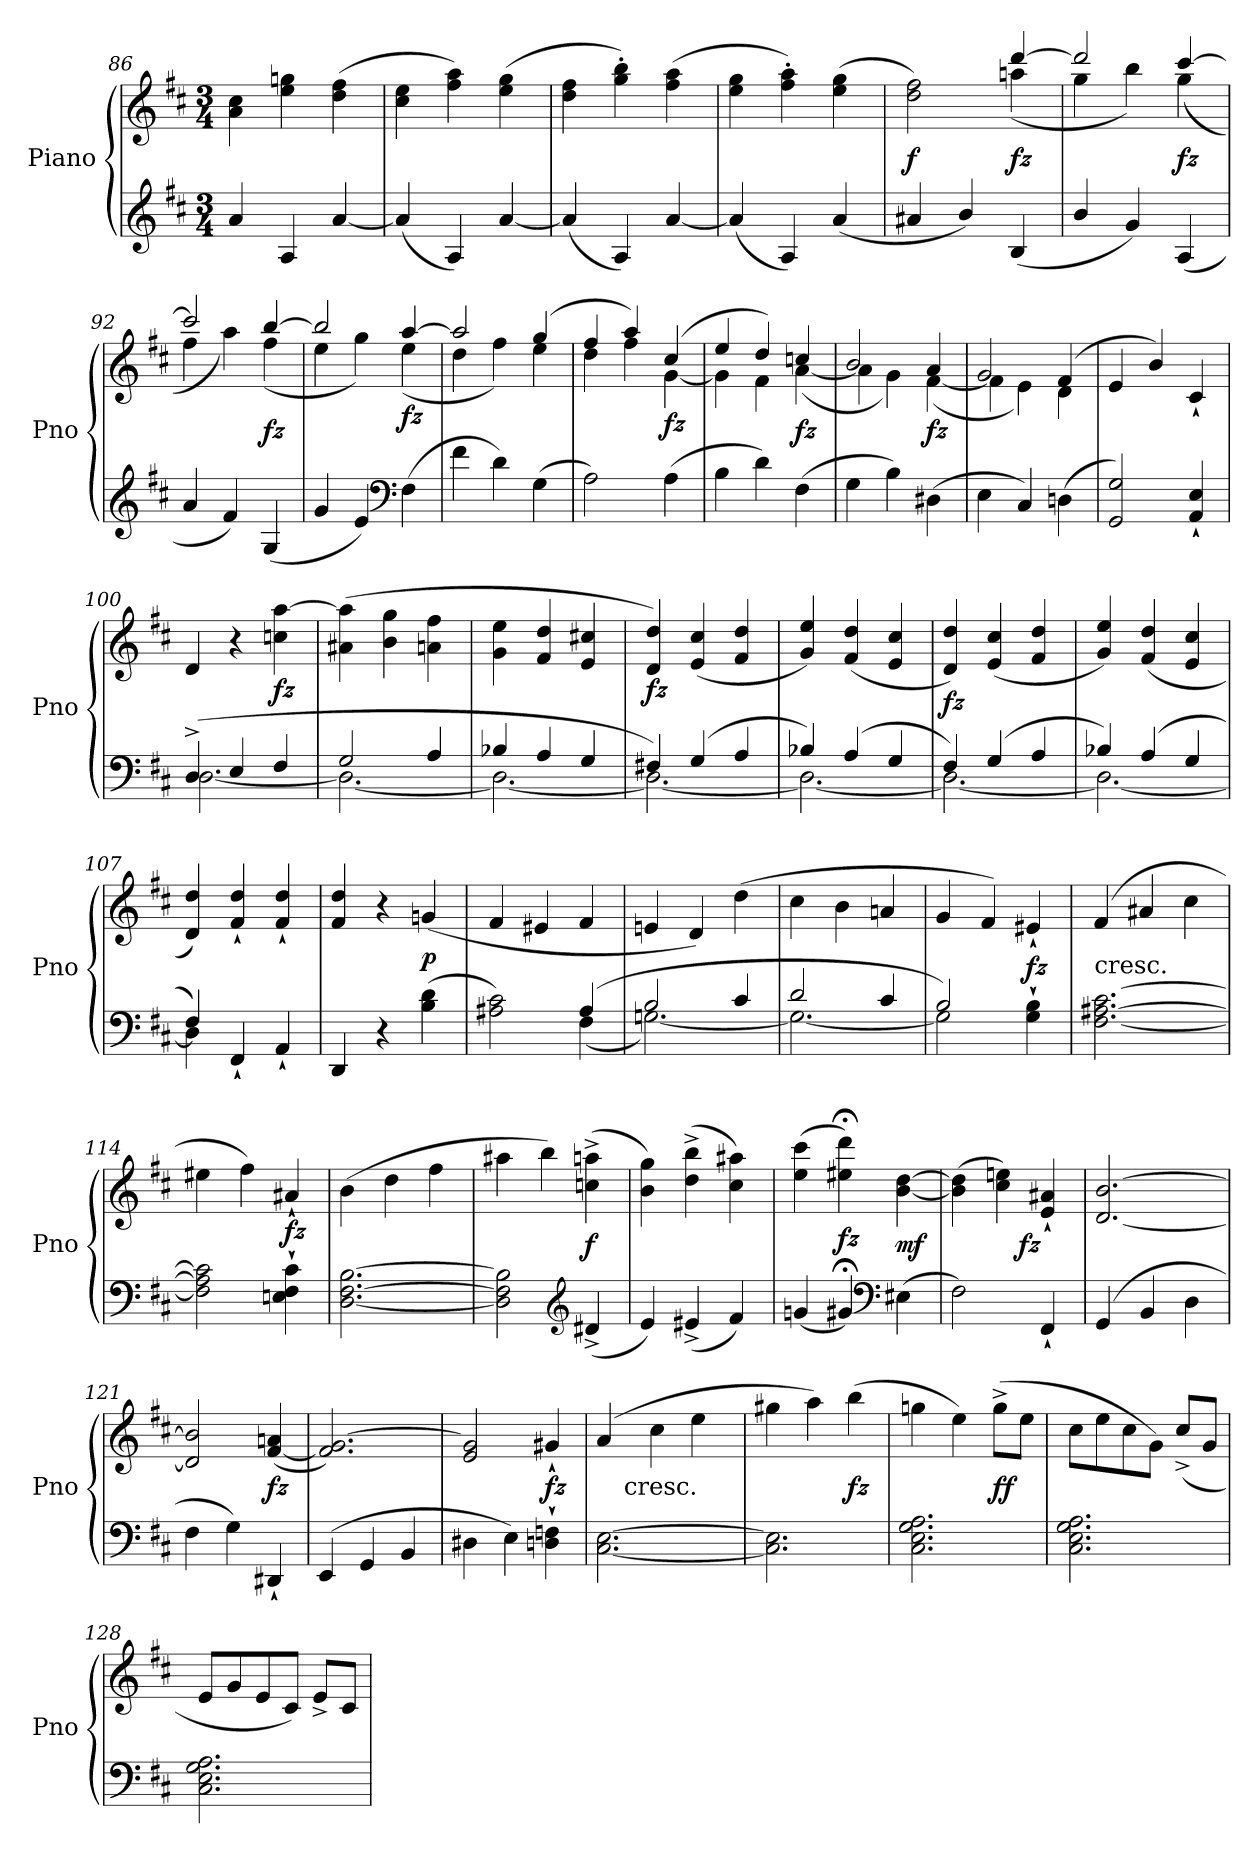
**kern	**kern	**dynam
*part1	*part1	*part1
*staff2	*staff1	*staff1/2
*I"Piano	*	*
*I'Pno	*	*
*clefG2	*clefG2	*
*k[f#c#]	*k[f#c#]	*
*D:	*D:	*
*M3/4	*M3/4	*
=86	=86	=86
4a	4a 4cc#	.
4A	4ee 4ggn	.
[4a	(4dd 4ff#	.
=87	=87	=87
(4a]	4cc# 4ee	.
4A)	4ff# 4aa)	.
[4a	(4ee 4gg	.
!!LO:LB:g=z
=88	=88	=88
(4a]	4dd 4ff#	.
4A)	4gg' 4bb')	.
[4a	(4ff# 4aa	.
=89	=89	=89
(4a]	4ee 4gg	.
4A)	4ff#' 4aa')	.
(4a	(4ee 4gg	.
=90	=90	=90
*	*^	*
4a#X	2ryy	2dd 2ff#)	f
4b/)	.	.	.
(4B	[4ddd	(4aan	fz
=91	=91	=91	=91
4b/	2ddd]	4gg	.
4g)	.	4bb)	.
(4A	[4ccc#	(4gg	fz
=92	=92	=92	=92
4a	2ccc#]	4ff#	.
4f#)	.	4aa)	.
(4G	[4bb	(4ff#	fz
=93	=93	=93	=93
4g	2bb]	4ee	.
4e)	.	4gg)	.
*clefF4	*	*	*
(4F#	[4aa	(4ee	fz
=94	=94	=94	=94
4f#	2aa]	4dd	.
4d)	.	4ff#)	.
(4G	(4gg	4ee	.
=95	=95	=95	=95
2A)	4ff#	4dd	.
.	4aa)	4ff#	.
(4A	(4cc#	[4g	fz
=96	=96	=96	=96
4B	4ee	4g]	.
4d)	4dd)	4f#	.
(4F#	4ccn	([4a	fz
!!LO:LB:g=z	!!
=97	=97	=97	=97
4G	2b	4a]	.
4B)	.	4g)	.
(4D#X	4a	([4f#	fz
=98	=98	=98	=98
4E	2g	4f#]	.
4C#)	.	4e)	.
(4Dn	(4f#	4d	.
*	*v	*v	*
=99	=99	=99
2GG 2G)	4e	.
.	4b/)	.
4AA` 4E`	4c#`	.
=100	=100	=100
*^	*	*
(4D^	[2.D	4d	.
4E	.	4r	.
4F#	.	4ccn [4aa	fz
=101	=101	=101	=101
2G	2.D_	(4a#X 4aa]	.
.	.	4b 4gg	.
4A	.	4an 4ff#	.
=102	=102	=102	=102
4B-X	2.D_	4g 4ee	.
4A	.	4f# 4dd	.
4G	.	4e 4cc#X	.
=103	=103	=103	=103
4F#X)	2.D_	4d 4dd)	fz
(4G	.	(4e 4cc#	.
4A	.	4f# 4dd	.
=104	=104	=104	=104
4B-X)	2.D_	4g/ 4ee/)	.
(4A	.	(4f# 4dd	.
4G	.	4e 4cc#	.
=105	=105	=105	=105
4F#)	2.D_	4d 4dd)	fz
(4G	.	(<4e 4cc#	.
4A	.	4f# 4dd	.
!!LO:LB:g=z
=106	=106	=106	=106
4B-X)	2.D_	4g/ 4ee/)	.
(4A	.	(4f# 4dd	.
4G	.	4e 4cc#	.
=107	=107	=107	=107
4F#)	4D]	4d 4dd)	.
4FF#`	2ryy	4f#` 4dd`	.
4AA`	.	4f#` 4dd`	.
*v	*v	*	*
=108	=108	=108
4DD	4f# 4dd	.
4r	4r	.
(4B 4d	(4gn	p
=109	=109	=109
*^	*	*
2A#X 2c#)	2ryy	4f#	.
.	.	4e#X	.
(4A#	(4F#	4f#	.
=110	=110	=110	=110
2B	[2.Gn)	4en	.
.	.	4d)	.
4c#	.	(4dd	.
=111	=111	=111	=111
2d	2.G_	4cc#	.
.	.	4b	.
4c#	.	4an	.
=112	=112	=112	=112
2B)	2G]	4g	.
.	.	4f#)	.
4G` 4B`	4ryy	4e#X`	fz
=113	=113	=113	=113
!	!	!LO:TX:c:t=cresc.	!
*v	*v	*	*
[2.F# [2.A#X [2.c#	(4f#	.
.	4a#X	.
.	4cc#	.
=114	=114	=114
2F#] 2A#] 2c#]	4ee#X	.
.	4ff#)	.
4En` 4F#` 4c#`	4a#X`	fz
!!LO:LB:g=z
=115	=115	=115
[2.D [2.F# [2.B	(4b	.
.	4dd	.
.	4ff#	.
=116	=116	=116
2D] 2F#] 2B]	4aa#X	.
.	4bb)	.
*clefG2	*	*
(4d#X^>	(4ccn^ 4aan^	f
=117	=117	=117
4e)	4b 4gg)	.
(4e#X^>	(4dd^ 4bb^	.
4f#)	4cc# 4aa#X)	.
=118	=118	=118
(4gn	(4ee 4ccc#	.
4g#X;<)	4ee#X;< 4ddd;<)	fz
*clefF4	*	*
(4E#X	[4b [4dd	mf
=119	=119	=119
2F#)	(4b] 4dd]	.
.	4cc# 4een)	.
!	!	!LO:DY:rj
4FF#`	4e` 4a#X`	fz
=120	=120	=120
(4GG	[2.d [2.b	.
4BB	.	.
4D	.	.
=121	=121	=121
4F#	2d] 2b]	.
4G)	.	.
4DD#X`	(>[4f# 4an	fz
=122	=122	=122
(<4EE	2.f#] [2.g)	.
4GG	.	.
4BB	.	.
!!LO:LB:g=z
=123	=123	=123
4D#X	2e 2g]	.
4E)	.	.
4Dn` 4Fn`	4g#X`	fz
=124	=124	=124
*	*^	*
[2.C# [2.E	(4a	8ryy	.
!	!	!LO:TX:c:t=cresc.	!
.	.	2ryy	.
.	4cc#	.	.
.	4ee	.	.
.	.	8ryy	.
*	*v	*v	*
=125	=125	=125
2.C#] 2.E]	4gg#X	.
.	4aa)	.
.	(4bb	fz
=126	=126	=126
2.C# 2.E 2.G 2.A	4ggn	.
.	4ee)	.
.	(8gg^L	ff
.	8eeJ	.
=127	=127	=127
2.C# 2.E 2.G 2.A	8cc#L	.
.	8ee	.
.	8cc#	.
.	8gJ)	.
.	(8cc#^L	.
.	8gJ	.
=128	=128	=128
2.C# 2.E 2.G 2.A	8eL	.
.	8g	.
.	8e	.
.	8c#J)	.
.	8e^L	.
.	8c#J	.
=	=	=
*-	*-	*-
